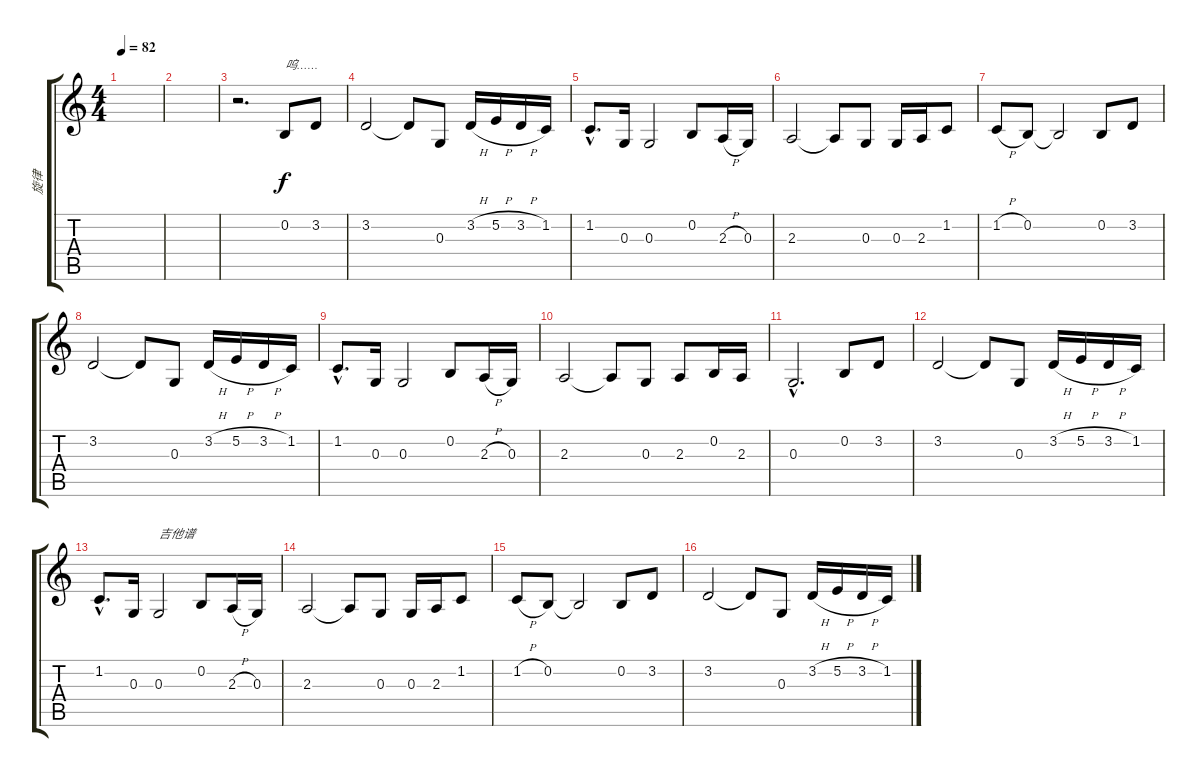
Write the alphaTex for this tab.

\track ("旋律" "旋律") {instrument sopranosax}
\staff {score tabs}
\tuning (E4 B3 G3 D3 A2 E2) {hide}
\ts (4 4)
\tempo 82
\clef g2
\ks c
|
|
r.2{d} 0.2.8{txt "呜……"} 3.2.8 |
3.2.2 3.2{t}.8 0.3.8 3.2{h}.16 5.2{h}.16 3.2{h}.16 1.2.16 |
1.2{hac}.8{d} 0.3.16 0.3.2 0.2.8 2.3{h}.16 0.3.16 |
2.3.2 2.3{t}.8 0.3.8 0.3.16 2.3.16 1.2.8 |
1.2{h}.8 0.2.8 0.2{t}.2 0.2.8 3.2.8 |
3.2.2 3.2{t}.8 0.3.8 3.2{h}.16 5.2{h}.16 3.2{h}.16 1.2.16 |
1.2{hac}.8{d} 0.3.16 0.3.2 0.2.8 2.3{h}.16 0.3.16 |
2.3.2 2.3{t}.8 0.3.8 2.3.8 0.2.16 2.3.16 |
0.3{hac}.2{d} 0.2.8 3.2.8 |
3.2.2{volume 15} 3.2{t}.8 0.3.8 3.2{h}.16 5.2{h}.16 3.2{h}.16 1.2.16 |
1.2{hac}.8{d volume 12} 0.3.16 0.3.2{txt "吉他谱"} 0.2.8 2.3{h}.16 0.3.16 |
2.3.2{volume 8} 2.3{t}.8 0.3.8 0.3.16 2.3.16 1.2.8 |
1.2{h}.8{volume 6} 0.2.8 0.2{t}.2 0.2.8 3.2.8 |
3.2.2{volume 4} 3.2{t}.8 0.3.8 3.2{h}.16 5.2{h}.16 3.2{h}.16 1.2.16
